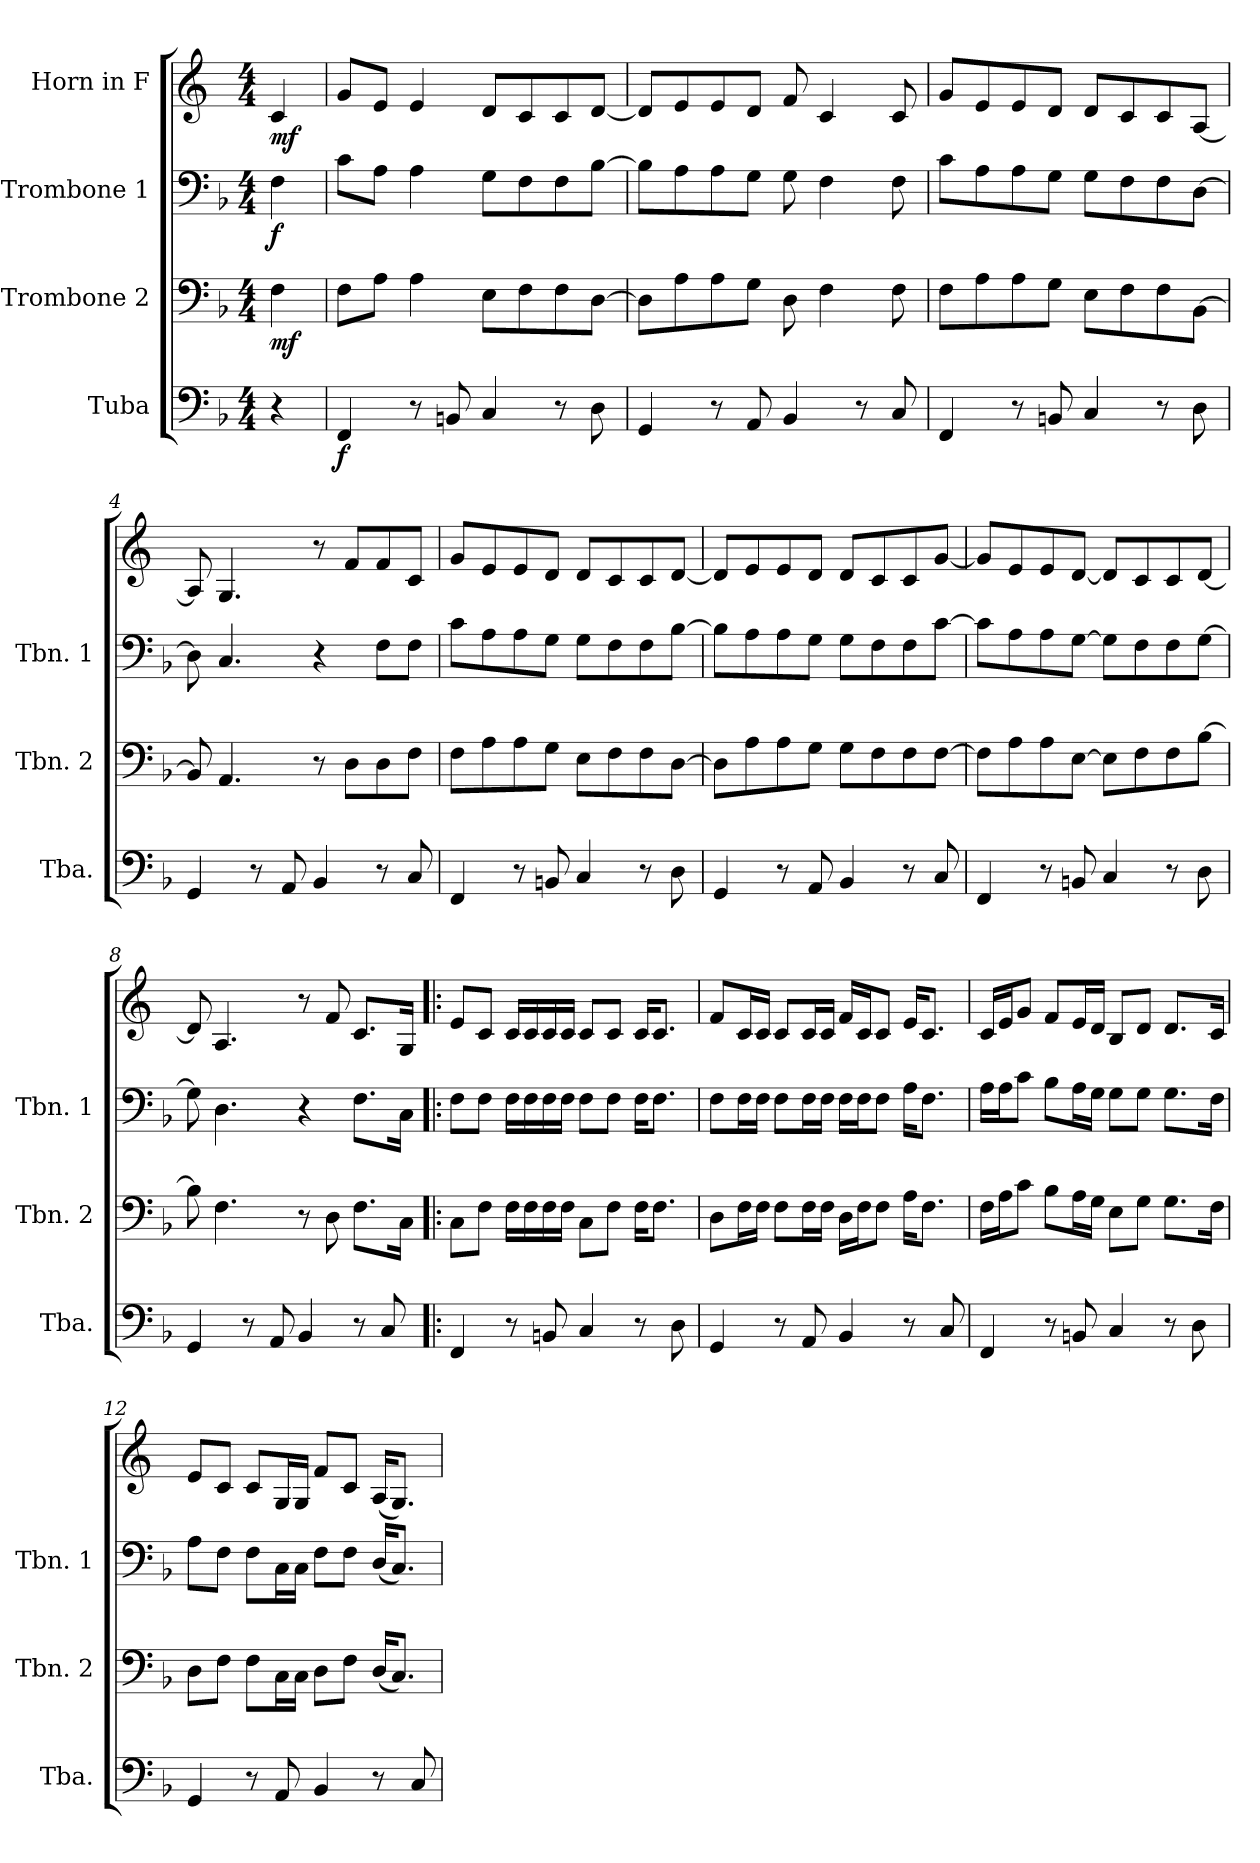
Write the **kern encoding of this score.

**kern	**dynam	**kern	**dynam	**kern	**dynam	**kern	**dynam
*part4	*part4	*part3	*part3	*part2	*part2	*part1	*part1
*staff4	*staff4	*staff3	*staff3	*staff2	*staff2	*staff1	*staff1
*I"Tuba	*	*I"Trombone 2	*	*I"Trombone 1	*	*I"Horn in F	*
*I'Tba.	*	*I'Tbn. 2	*	*I'Tbn. 1	*	*	*
*clefF4	*	*clefF4	*	*clefF4	*	*clefG2	*
*	*	*	*	*	*	*ITrd4c7	*
*k[b-]	*	*k[b-]	*	*k[b-]	*	*k[b-]	*
*M4/4	*	*M4/4	*	*M4/4	*	*M4/4	*
*MM100	*	*MM100	*	*MM100	*	*MM100	*
=	=	=	=	=	=	=	=
!	!	!	!LO:DY:b	!	!LO:DY:b	!	!LO:DY:b
4r	.	4F\	mf	4F\	f	4F/	mf
=1	=1	=1	=1	=1	=1	=1	=1
!	!LO:DY:b	!	!	!	!	!	!
4FF/	f	8F\L	.	8c\L	.	8c/L	.
.	.	8A\J	.	8A\J	.	8A/J	.
8r	.	4A\	.	4A\	.	4A/	.
8BBn/	.	.	.	.	.	.	.
4C/	.	8E\L	.	8G\L	.	8G/L	.
.	.	8F\	.	8F\	.	8F/	.
8r	.	8F\	.	8F\	.	8F/	.
8D\	.	[8D\J	.	[8B-\J	.	[8G/J	.
=2	=2	=2	=2	=2	=2	=2	=2
4GG/	.	8D\L]	.	8B-\L]	.	8G/L]	.
.	.	8A\	.	8A\	.	8A/	.
8r	.	8A\	.	8A\	.	8A/	.
8AA/	.	8G\J	.	8G\J	.	8G/J	.
4BB-i/	.	8D\	.	8G\	.	8B-/	.
.	.	4F\	.	4F\	.	4F/	.
8r	.	.	.	.	.	.	.
8C/	.	8F\	.	8F\	.	8F/	.
=3	=3	=3	=3	=3	=3	=3	=3
4FF/	.	8F\L	.	8c\L	.	8c/L	.
.	.	8A\	.	8A\	.	8A/	.
8r	.	8A\	.	8A\	.	8A/	.
8BBn/	.	8G\J	.	8G\J	.	8G/J	.
4C/	.	8E\L	.	8G\L	.	8G/L	.
.	.	8F\	.	8F\	.	8F/	.
8r	.	8F\	.	8F\	.	8F/	.
8D\	.	[8BB-\J	.	[8D\J	.	[8D/J	.
!!LO:LB:g=z
=4	=4	=4	=4	=4	=4	=4	=4
4GG/	.	8BB-/]	.	8D\]	.	8D/]	.
.	.	4.AA/	.	4.C/	.	4.C/	.
8r	.	.	.	.	.	.	.
8AA/	.	.	.	.	.	.	.
4BB-i/	.	8r	.	4r	.	8r	.
.	.	8D\L	.	.	.	8B-/L	.
8r	.	8D\	.	8F\L	.	8B-/	.
8C/	.	8F\J	.	8F\J	.	8F/J	.
=5	=5	=5	=5	=5	=5	=5	=5
4FF/	.	8F\L	.	8c\L	.	8c/L	.
.	.	8A\	.	8A\	.	8A/	.
8r	.	8A\	.	8A\	.	8A/	.
8BBn/	.	8G\J	.	8G\J	.	8G/J	.
4C/	.	8E\L	.	8G\L	.	8G/L	.
.	.	8F\	.	8F\	.	8F/	.
8r	.	8F\	.	8F\	.	8F/	.
8D\	.	[8D\J	.	[8B-\J	.	[8G/J	.
=6	=6	=6	=6	=6	=6	=6	=6
4GG/	.	8D\L]	.	8B-\L]	.	8G/L]	.
.	.	8A\	.	8A\	.	8A/	.
8r	.	8A\	.	8A\	.	8A/	.
8AA/	.	8G\J	.	8G\J	.	8G/J	.
4BB-i/	.	8G\L	.	8G\L	.	8G/L	.
.	.	8F\	.	8F\	.	8F/	.
8r	.	8F\	.	8F\	.	8F/	.
8C/	.	[8F\J	.	[8c\J	.	[8c/J	.
=7	=7	=7	=7	=7	=7	=7	=7
4FF/	.	8F\L]	.	8c\L]	.	8c/L]	.
.	.	8A\	.	8A\	.	8A/	.
8r	.	8A\	.	8A\	.	8A/	.
8BBn/	.	[8E\J	.	[8G\J	.	[8G/J	.
4C/	.	8E\L]	.	8G\L]	.	8G/L]	.
.	.	8F\	.	8F\	.	8F/	.
8r	.	8F\	.	8F\	.	8F/	.
8D\	.	[8B-\J	.	[8G\J	.	[8G/J	.
!!LO:PB:g=z
=8	=8	=8	=8	=8	=8	=8	=8
4GG/	.	8B-\]	.	8G\]	.	8G/]	.
.	.	4.F\	.	4.D\	.	4.D/	.
8r	.	.	.	.	.	.	.
8AA/	.	.	.	.	.	.	.
4BB-i/	.	8r	.	4r	.	8r	.
.	.	8D\	.	.	.	8B-/	.
8r	.	8.F\L	.	8.F\L	.	8.F/L	.
8C/	.	.	.	.	.	.	.
.	.	16C\Jk	.	16C\Jk	.	16C/Jk	.
=9!|:	=9!|:	=9!|:	=9!|:	=9!|:	=9!|:	=9!|:	=9!|:
4FF/	.	8C\L	.	8F\L	.	8A/L	.
.	.	8F\J	.	8F\J	.	8F/J	.
8r	.	16F\LL	.	16F\LL	.	16F/LL	.
.	.	16F\	.	16F\	.	16F/	.
8BBn/	.	16F\	.	16F\	.	16F/	.
.	.	16F\JJ	.	16F\JJ	.	16F/JJ	.
4C/	.	8C\L	.	8F\L	.	8F/L	.
.	.	8F\J	.	8F\J	.	8F/J	.
8r	.	16F\KL	.	16F\KL	.	16F/KL	.
.	.	8.F\J	.	8.F\J	.	8.F/J	.
8D\	.	.	.	.	.	.	.
=10	=10	=10	=10	=10	=10	=10	=10
4GG/	.	8D\L	.	8F\L	.	8B-/L	.
.	.	16F\L	.	16F\L	.	16F/L	.
.	.	16F\JJ	.	16F\JJ	.	16F/JJ	.
8r	.	8F\L	.	8F\L	.	8F/L	.
8AA/	.	16F\L	.	16F\L	.	16F/L	.
.	.	16F\JJ	.	16F\JJ	.	16F/JJ	.
4BB-i/	.	16D\LL	.	16F\LL	.	16B-/LL	.
.	.	16F\J	.	16F\J	.	16F/J	.
.	.	8F\J	.	8F\J	.	8F/J	.
8r	.	16A\KL	.	16A\KL	.	16A/KL	.
.	.	8.F\J	.	8.F\J	.	8.F/J	.
8C/	.	.	.	.	.	.	.
!!LO:LB:g=z
=11	=11	=11	=11	=11	=11	=11	=11
4FF/	.	16F\LL	.	16A\LL	.	16F/LL	.
.	.	16A\J	.	16A\J	.	16A/J	.
.	.	8c\J	.	8c\J	.	8c/J	.
8r	.	8B-\L	.	8B-\L	.	8B-/L	.
8BBn/	.	16A\L	.	16A\L	.	16A/L	.
.	.	16G\JJ	.	16G\JJ	.	16G/JJ	.
4C/	.	8E\L	.	8G\L	.	8E/L	.
.	.	8G\J	.	8G\J	.	8G/J	.
8r	.	8.G\L	.	8.G\L	.	8.G/L	.
8D\	.	.	.	.	.	.	.
.	.	16F\Jk	.	16F\Jk	.	16F/Jk	.
=12	=12	=12	=12	=12	=12	=12	=12
4GG/	.	8D\L	.	8A\L	.	8A/L	.
.	.	8F\J	.	8F\J	.	8F/J	.
8r	.	8F\L	.	8F\L	.	8F/L	.
8AA/	.	16C\L	.	16C\L	.	16C/L	.
.	.	16C\JJ	.	16C\JJ	.	16C/JJ	.
4BB-i/	.	8D\L	.	8F\L	.	8B-/L	.
.	.	8F\J	.	8F\J	.	8F/J	.
8r	.	(16D/KL	.	(16D/KL	.	(16D/KL	.
.	.	8.C/J)	.	8.C/J)	.	8.C/J)	.
8C/	.	.	.	.	.	.	.
=	=	=	=	=	=	=	=
*-	*-	*-	*-	*-	*-	*-	*-
